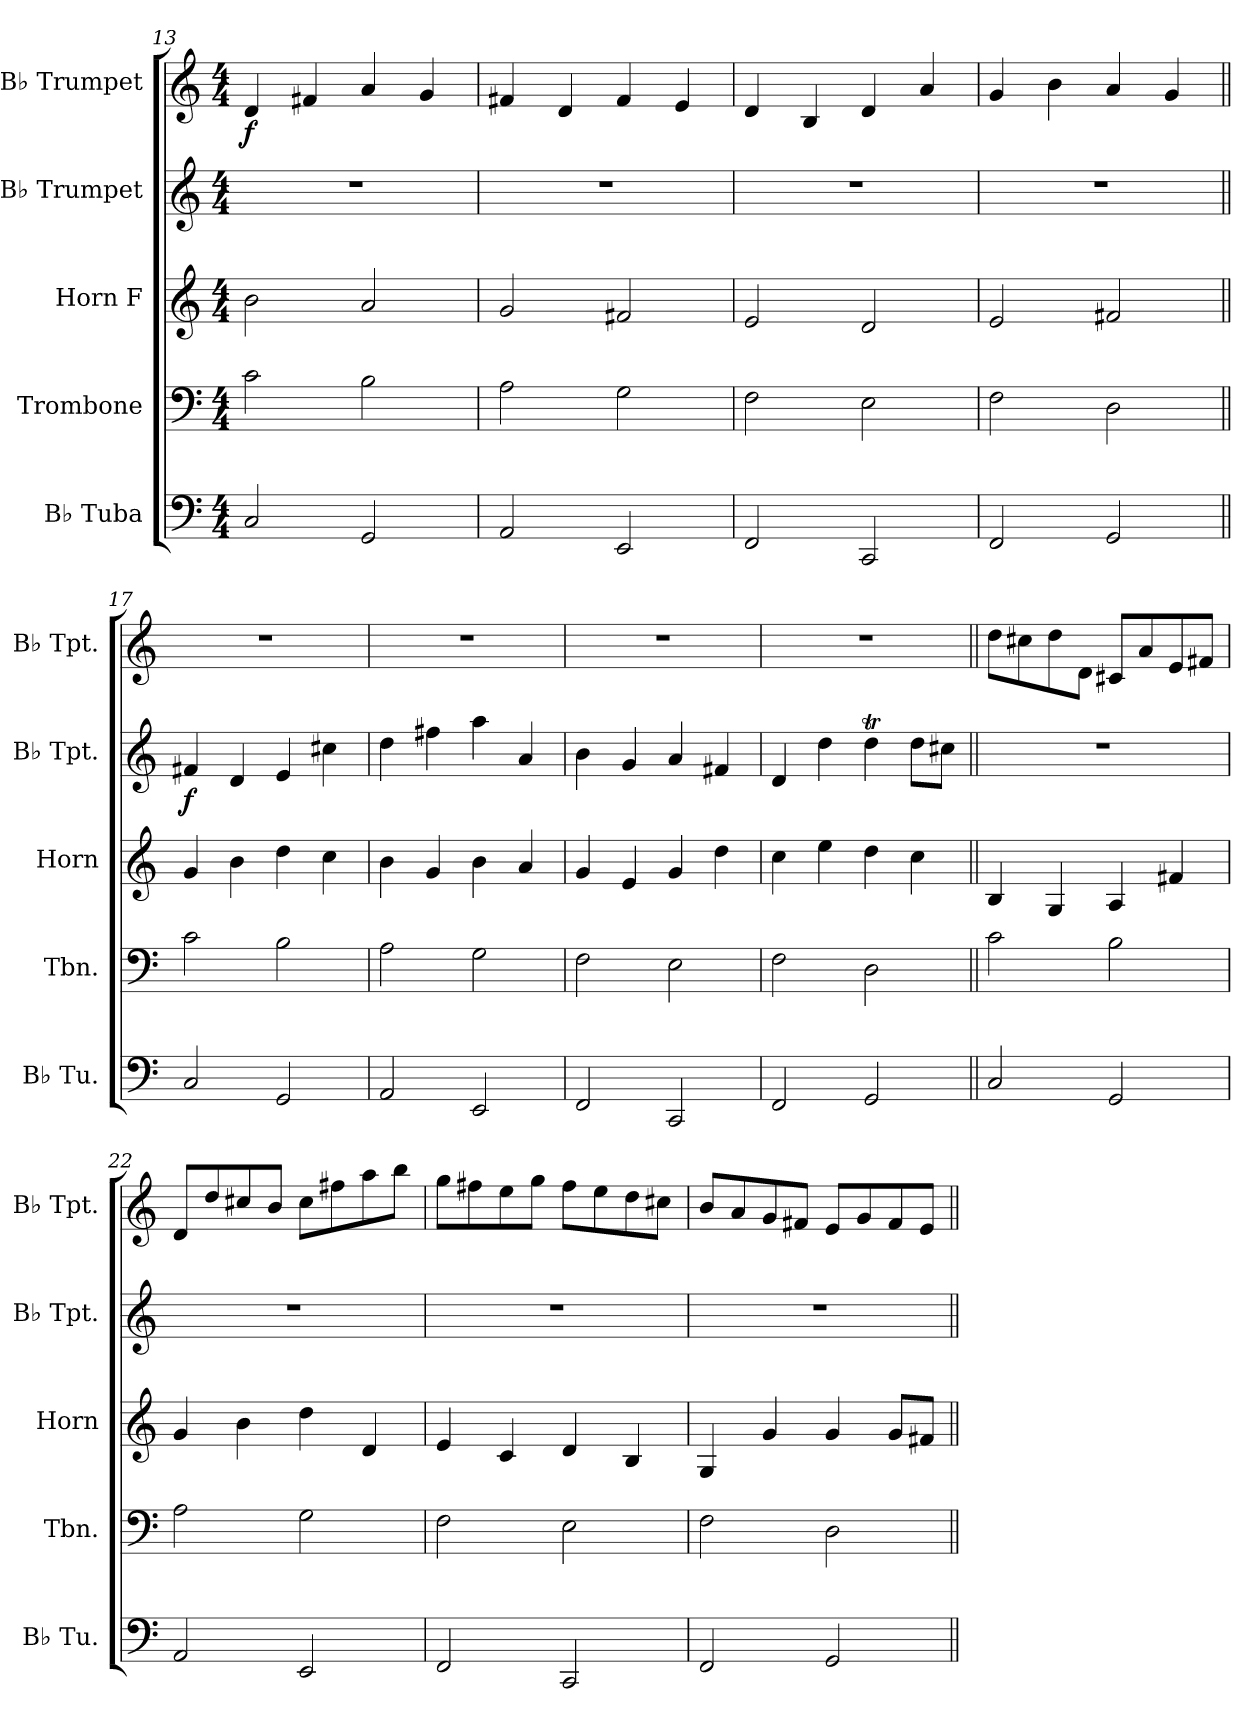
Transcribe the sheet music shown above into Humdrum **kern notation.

**kern	**kern	**kern	**kern	**dynam	**kern	**dynam
*part5	*part4	*part3	*part2	*part2	*part1	*part1
*staff5	*staff4	*staff3	*staff2	*staff2	*staff1	*staff1
*I"B♭ Tuba	*I"Trombone	*I"Horn F	*I"B♭ Trumpet	*	*I"B♭ Trumpet	*
*I'B♭ Tu.	*I'Tbn.	*I'Horn	*I'B♭ Tpt.	*	*I'B♭ Tpt.	*
*clefF4	*clefF4	*clefG2	*clefG2	*	*clefG2	*
*	*	*ITrd4c7	*ITrd1c2	*	*ITrd1c2	*
*k[]	*k[]	*k[b-]	*k[b-e-]	*	*k[b-e-]	*
*M4/4	*M4/4	*M4/4	*M4/4	*	*M4/4	*
=13	=13	=13	=13	=13	=13	=13
!	!	!	!	!	!	!LO:DY:b
2C/	2c\	2e\	1r	.	4c/	f
.	.	.	.	.	4en/	.
2GG/	2B\	2d/	.	.	4g/	.
.	.	.	.	.	4f/	.
=14	=14	=14	=14	=14	=14	=14
2AA/	2A\	2c/	1r	.	4en/	.
.	.	.	.	.	4c/	.
2EE/	2G\	2Bn/	.	.	4e/	.
.	.	.	.	.	4d/	.
=15	=15	=15	=15	=15	=15	=15
2FF/	2F\	2A/	1r	.	4c/	.
.	.	.	.	.	4A/	.
2CC/	2E\	2G/	.	.	4c/	.
.	.	.	.	.	4g/	.
=16	=16	=16	=16	=16	=16	=16
2FF/	2F\	2A/	1r	.	4f/	.
.	.	.	.	.	4a\	.
2GG/	2D\	2Bn/	.	.	4g/	.
.	.	.	.	.	4f/	.
=17||	=17||	=17||	=17||	=17||	=17||	=17||
!	!	!	!	!LO:DY:b	!	!
2C/	2c\	4c/	4en/	f	1r	.
.	.	4e\	4c/	.	.	.
2GG/	2B\	4g\	4d/	.	.	.
.	.	4f\	4bn\	.	.	.
=18	=18	=18	=18	=18	=18	=18
2AA/	2A\	4e\	4cc\	.	1r	.
.	.	4c/	4een\	.	.	.
2EE/	2G\	4e\	4gg\	.	.	.
.	.	4d/	4g/	.	.	.
=19	=19	=19	=19	=19	=19	=19
2FF/	2F\	4c/	4a\	.	1r	.
.	.	4A/	4f/	.	.	.
2CC/	2E\	4c/	4g/	.	.	.
.	.	4g\	4en/	.	.	.
!!LO:PB:g=z
=20	=20	=20	=20	=20	=20	=20
2FF/	2F\	4f\	4c/	.	1r	.
.	.	4a\	4cc\	.	.	.
2GG/	2D\	4g\	4ccT\	.	.	.
.	.	4f\	8cc\L	.	.	.
.	.	.	8bn\J	.	.	.
=21||	=21||	=21||	=21||	=21||	=21||	=21||
2C/	2c\	4E/	1r	.	8cc\L	.
.	.	.	.	.	8bn\	.
.	.	4C/	.	.	8cc\	.
.	.	.	.	.	8c\J	.
2GG/	2B\	4D/	.	.	8Bn/L	.
.	.	.	.	.	8g/	.
.	.	4Bn/	.	.	8d/	.
.	.	.	.	.	8en/J	.
=22	=22	=22	=22	=22	=22	=22
2AA/	2A\	4c/	1r	.	8c/L	.
.	.	.	.	.	8cc/	.
.	.	4e\	.	.	8bn/	.
.	.	.	.	.	8a/J	.
2EE/	2G\	4g\	.	.	8b\L	.
.	.	.	.	.	8een\	.
.	.	4G/	.	.	8gg\	.
.	.	.	.	.	8aa\J	.
=23	=23	=23	=23	=23	=23	=23
2FF/	2F\	4A/	1r	.	8ff\L	.
.	.	.	.	.	8een\	.
.	.	4F/	.	.	8dd\	.
.	.	.	.	.	8ff\J	.
2CC/	2E\	4G/	.	.	8ee\L	.
.	.	.	.	.	8dd\	.
.	.	4E/	.	.	8cc\	.
.	.	.	.	.	8bn\J	.
!!LO:LB:g=z
=24	=24	=24	=24	=24	=24	=24
2FF/	2F\	4C/	1r	.	8a/L	.
.	.	.	.	.	8g/	.
.	.	4c/	.	.	8f/	.
.	.	.	.	.	8en/J	.
2GG/	2D\	4c/	.	.	8d/L	.
.	.	.	.	.	8f/	.
.	.	8c/L	.	.	8e/	.
.	.	8Bn/J	.	.	8d/J	.
=||	=||	=||	=||	=||	=||	=||
*-	*-	*-	*-	*-	*-	*-
